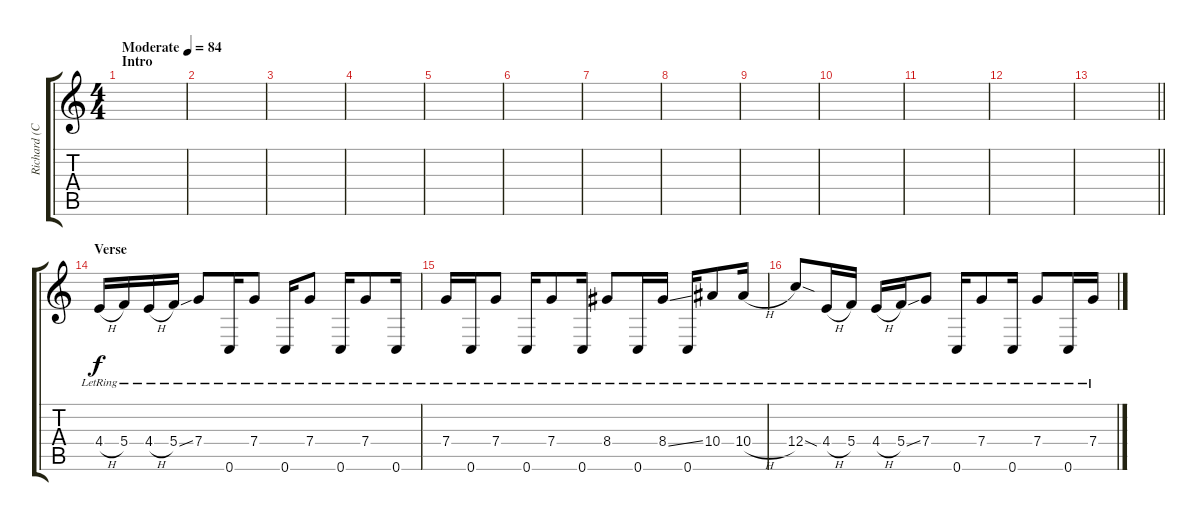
\track ("Richard (Clean guitar)" "Richard (C") {instrument electricguitarmuted}
\staff {score tabs}
\tuning (D4 A3 F3 C3 G2 C2) {hide}
\ts (4 4)
\section ("" "Intro")
\tempo (84 "Moderate")
\clef g2
\ks c
|
|
|
|
|
|
|
|
|
|
|
|
\barLineRight lightlight
|
\section ("" "Verse")
4.4{h lr}.16 5.4{lr}.16 4.4{h lr}.16 5.4{ss lr}.16 7.4{lr}.8 0.6{lr}.16 7.4{lr}.8 0.6{lr}.16 7.4{lr}.8 0.6{lr}.16 7.4{lr}.8 0.6{lr}.16 |
7.4{lr}.16 0.6{lr}.16 7.4{lr}.8 0.6{lr}.16 7.4{lr}.8 0.6{lr}.16 8.4{lr}.8 0.6{lr}.16 8.4{ss lr}.16 0.6{lr}.16 10.4{lr}.8 10.4{h lr}.16 |
12.4{sod lr}.8 4.4{h lr}.16 5.4{lr}.16 4.4{h lr}.16 5.4{ss lr}.16 7.4{lr}.8 0.6{lr}.16 7.4{lr}.8 0.6{lr}.16 7.4{lr}.8 0.6{lr}.16 7.4{lr}.16
